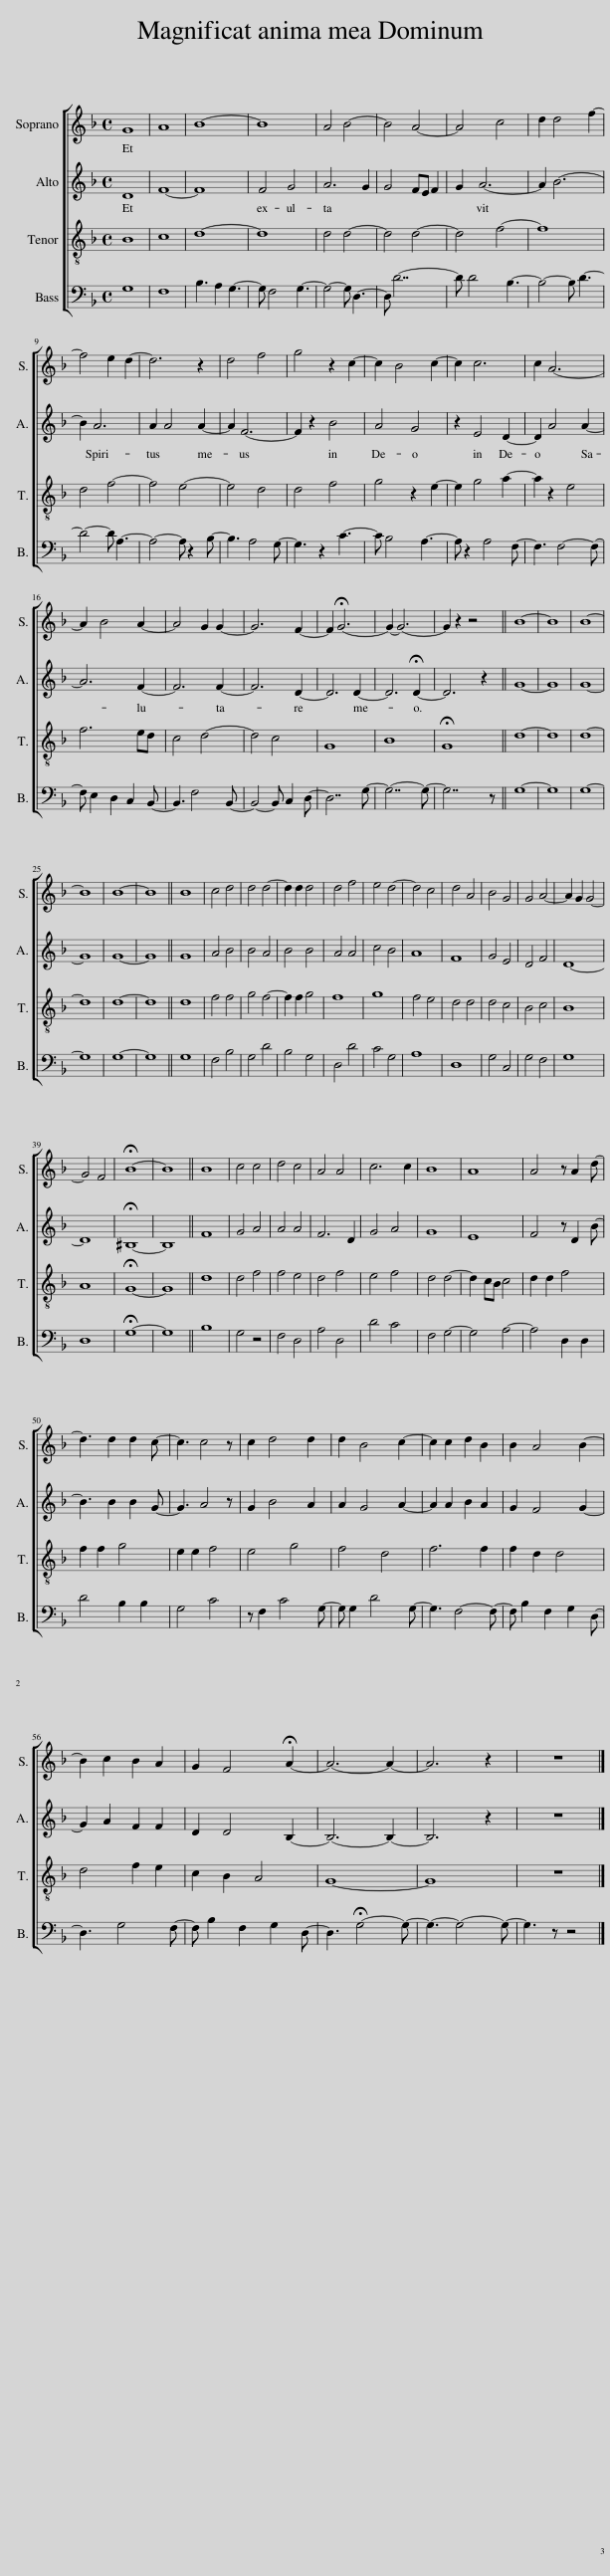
X:1
%%score [ 1 2 3 4 ]
L:1/8
M:4/4
I:linebreak $
K:F
V:1 treble
V:2 treble
V:3 treble-8
V:4 bass
V:1
 G8 | A8 | B8- | B8 | A4 B4- | %5
 B4 A4- | A4 c4 | d2 d4 f2- |$ f4 e2 d2- | d6 z2 | %10
 d4 f4 | g4 z2 c2- | c2 B4 c2- | c2 c6 | c2 A6- |$ %15
 A2 B4 A2- | A4 G2 G2- | G6 F2- | F2 !fermata!G6- | G2- G6- | %20
 G2 z2 z4 || B8- | B8 | B8- |$ B8 | %25
 B8- | B8 || B8 | c4 d4 | d4 d4- | %30
 d2 d2 d4 | d4 f4 | e4 d4- | d4 c4 | d4 A4 | %35
 B4 G4 | G4 A4- | A2 G2 G4- |$ G4 F4 | !fermata!B8- | %40
 B8 || B8 | c4 c4 | d4 c4 | A4 A4 | %45
 c6 c2 | B8 | A8 | A4 z A2 d- |$ d3 d2 d2 c- | %50
 c3 c4 z | c2 d4 d2 | d2 B4 c2- | c2 c2 d2 B2 | B2 A4 B2- |$ %55
 B2 c2 B2 A2 | G2 F4 !fermata!A2- | A6- A2- | A6 z2 | z8 |] %60
V:2
 D8 | F8- | F8 | F4 G4 | A6 G2 | %5
 G4 FE F2 | G2 A6- | A2 B6- |$ B2 A6 | A2 A4 A2- | %10
 A2 F6- | F2 z2 B4 | A4 G4 | z2 E4 D2- | D2 A4 A2- |$ %15
 A6 F2- | F6 F2- | F6 D2- | D6 D2- | D6 !fermata!D2- | %20
 D6 z2 || G8- | G8 | G8- |$ G8 | %25
 G8- | G8 || G8 | A4 B4 | B4 A4 | %30
 B4 B4 | A4 A4 | c4 B4 | A8 | F8 | %35
 G4 E4 | D4 F4 | D8- |$ D8 | !fermata!^B,8- | %40
 B,8 || F8 | G4 A4 | A4 A4 | F6 D2 | %45
 G4 A4 | G8 | E8 | F4 z D2 B- |$ B3 B2 B2 G- | %50
 G3 A4 z | G2 B4 A2 | A2 G4 A2- | A2 A2 B2 A2 | G2 F4 G2- |$ %55
 G2 A2 F2 F2 | D2 D4 B,2- | B,6- B,2- | B,6 z2 | z8 |] %60
V:3
 B8 | c8 | d8- | d8 | d4 d4- | %5
 d4 d4- | d4 f4- | f8 |$ d4 f4- | f4 e4- | %10
 e4 d4 | d4 f4 | g4 z2 e2- | e2 g4 a2- | a2 z2 e4 |$ %15
 f6 ed | c4 d4- | d4 c4 | G8 | B8 | %20
 !fermata!G8 || d8- | d8 | d8- |$ d8 | %25
 d8- | d8 || d8 | f4 f4 | g4 f4- | %30
 f2 f2 g4 | f8 | g8 | f4 e4 | d4 d4 | %35
 d4 c4 | B4 c4 | B8 |$ A8 | !fermata!G8- | %40
 G8 || d8 | d4 f4 | f4 e4 | d4 f4 | %45
 e4 f4 | d4 d4- | d2 cB c4 | d2 d2 f4 |$ f2 f2 g4 | %50
 e2 e2 f4 | e4 g4 | f4 d4 | f6 f2 | f2 d2 d4 |$ %55
 d4 f2 e2 | c2 B2 A4 | G8- | G8 | z8 |] %60
V:4
 G,8 | F,8 | B,3 A,2 G,3- | G, F,4 G,3- | G,4- G, D,3- | %5
 D, D7- | D D4 B,3- | B,4- B, D3- |$ D4- D A,3- | A,4- A, z2 B,- | %10
 B,3 A,4 G,- | G,3 z2 C3- | C B,4 A,3- | A, z2 A,4 F,- | F,3 F,4- F,- |$ %15
 F, E,2 D,2 C,2 B,,- | B,,3 F,4 B,,- | B,,4- B,, C,2 D,- | D,7 G,- | G,7- G,- | %20
 G,7 z || G,8- | G,8 | G,8- |$ G,8 | %25
 G,8- | G,8 || G,8 | F,4 B,4 | G,4 D4 | %30
 B,4 G,4 | D,4 D4 | C4 G,4 | A,8 | D,8 | %35
 G,4 C,4 | G,4 F,4 | G,8 |$ D,8 | !fermata!G,8- | %40
 G,8 || B,8 | G,4 z4 | F,4 D,4 | A,4 D,4 | %45
 D4 C4 | F,4 G,4- | G,4 A,4- | A,4 D,2 D,2 |$ D4 B,2 B,2 | %50
 G,4 C4 | z F,2 C4 G,- | G, G,2 D4 G,- | G,3 F,4- F,- | F, B,2 F,2 G,2 D,- |$ %55
 D,3 G,4 F,- | F, B,2 F,2 G,2 D,- | D,3 !fermata!G,4- G,- | G,3- G,4- G,- | G,3 z z4 |] %60
